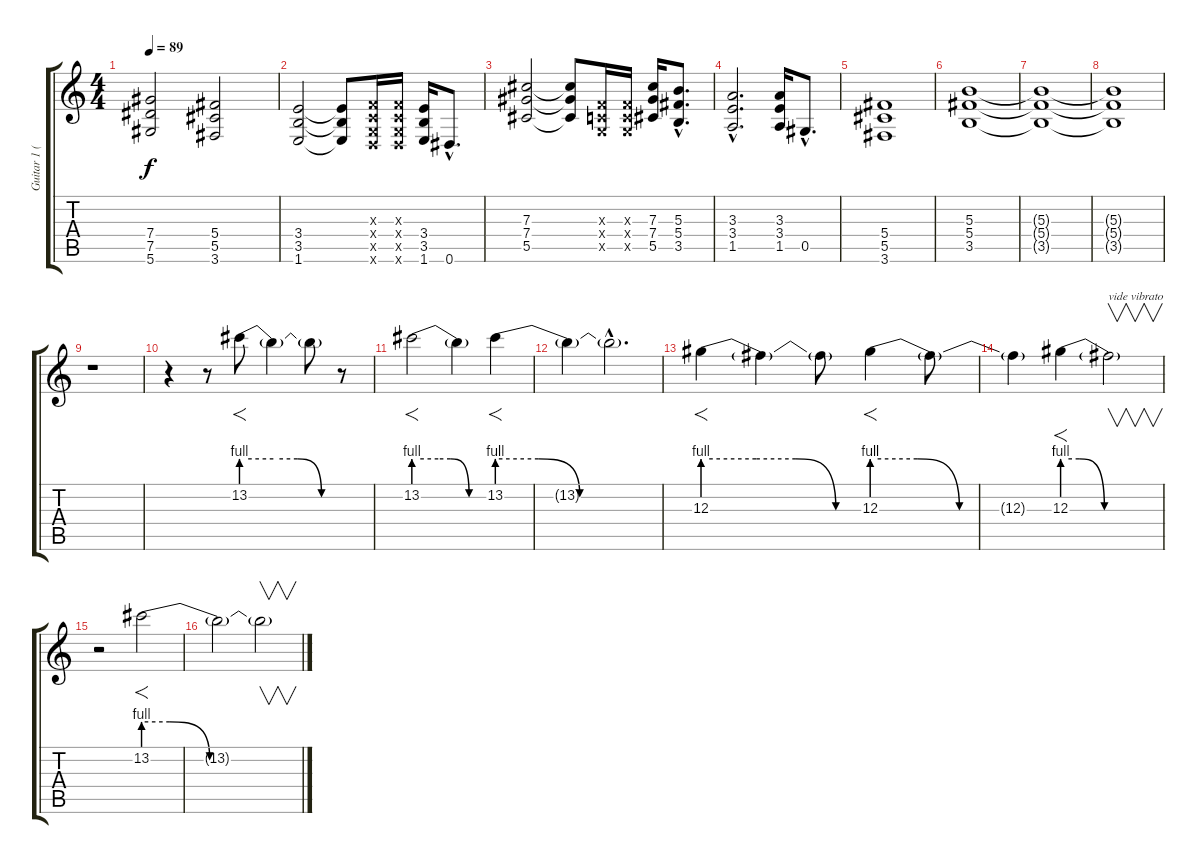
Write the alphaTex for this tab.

\track ("Guitar 1 (Slash)" "Guitar 1 (") {instrument distortionguitar}
\staff {score tabs}
\tuning (Eb4 Bb3 Gb3 Db3 Ab2 Eb2) {hide}
\ts (4 4)
\tempo 89
\clef g2
\ks c
(7.4 7.5 5.6).2{dy f} (5.4 5.5 3.6).2 |
(3.4 3.5 1.6).2 (3.4{t} 3.5{t} 1.6{t}).8 (-1.3{x} -1.4{x} -1.5{x} -1.6{x}).16 (-1.3{x} -1.4{x} -1.5{x} -1.6{x}).16 (3.4 3.5 1.6).16 0.6{hac}.8{d} |
(7.3 7.4 5.5).2 (7.3{t} 7.4{t} 5.5{t}).8 (-1.3{x} -1.4{x} -1.5{x}).16 (-1.3{x} -1.4{x} -1.5{x}).16 (7.3 7.4 5.5).16 (5.3{hac} 5.4{hac} 3.5{hac}).8{d} |
(3.3{hac} 3.4{hac} 1.5{hac}).2{d} (3.3 3.4 1.5).16 0.5{hac}.8{d} |
(5.4 5.5 3.6).1 |
(5.3 5.4 3.5).1 |
(5.3{t} 5.4{t} 3.5{t}).1 |
(5.3{t} 5.4{t} 3.5{t}).1 |
r.1 |
r.4{volume 16} r.8 13.2{be (custom 0 4 20 4 35 4 50 0 60 0)}.8{f} 13.2{t}.4 13.2{t}.8 r.8 |
13.2{be (custom 0 4 20 4 30 4 45 0 60 0)}.2{f} 13.2{t}.4 13.2{be (custom 0 4 15 4 30 0 40 0 60 0)}.4{f} |
13.2{t}.4 13.2{hac t}.2{d} |
12.3{be (custom 0 4 20 4 35 4 50 0 60 0)}.4{f} 12.3{t}.4 12.3{t}.8 12.3{be (custom 0 4 15 4 29 0 40 0 60 0)}.4{f} 12.3{t}.8 |
12.3{t}.4 12.3{be (custom 0 4 10 4 25 0 60 0)}.4{f} 12.3{t}.2{v txt "vide vibrato"} |
r.2 13.2{be (custom 0 4 10 4 25 0 40 0 60 0)}.2{f} |
13.2{t}.2 13.2{t}.2{v}
